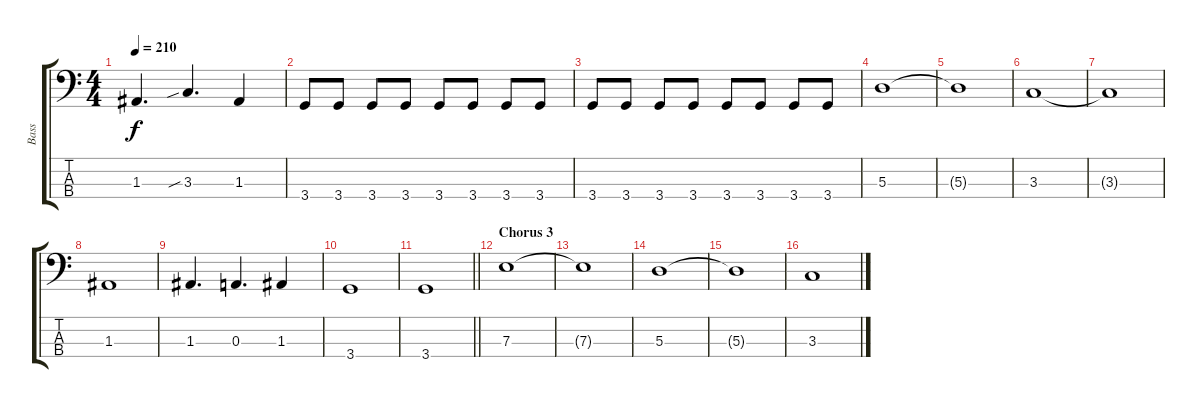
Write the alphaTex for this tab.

\track ("Bass" "Bass") {instrument electricbassfinger}
\staff {score tabs}
\tuning (G2 D2 A1 E1) {hide}
\ts (4 4)
\tempo 210
\clef f4
\ks c
1.3.4{d dy f} 3.3{sib}.4{d} 1.3.4 |
3.4.8 3.4.8 3.4.8 3.4.8 3.4.8 3.4.8 3.4.8 3.4.8 |
3.4.8 3.4.8 3.4.8 3.4.8 3.4.8 3.4.8 3.4.8 3.4.8 |
5.3.1 |
5.3{t}.1 |
3.3.1 |
3.3{t}.1 |
1.3.1 |
1.3.4{d} 0.3.4{d} 1.3.4 |
3.4.1 |
\barLineRight lightlight
3.4.1 |
\section ("" "Chorus 3")
7.3.1 |
7.3{t}.1 |
5.3.1 |
5.3{t}.1 |
3.3.1
